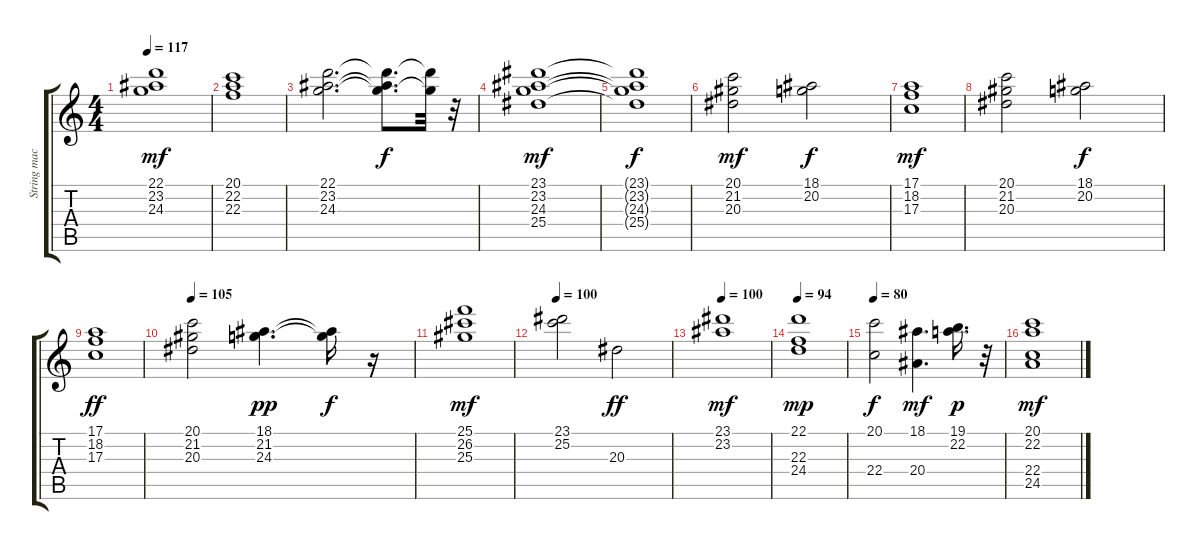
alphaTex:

\track ("String machine" "String mac") {instrument synthstrings1}
\staff {score tabs}
\tuning (E4 B3 G3 D3 A2 E2) {hide}
\ts (4 4)
\tempo 117
\clef g2
\ks c
(22.1 23.2 24.3).1{dy mf} |
(20.1 22.2 22.3).1 |
(22.1 23.2 24.3).2{d} (22.1{t} 23.2{t} 24.3{t}).8{d dy f} (22.1{t} 24.3{t}).32 r.32 |
(23.1 23.2 24.3 25.4).1{dy mf} |
(23.1{t} 23.2{t} 24.3{t} 25.4{t}).1{dy f} |
(20.1 21.2 20.3).2{dy mf} (18.1 20.2).2{dy f} |
(17.1 18.2 17.3).1{dy mf} |
(20.1 21.2 20.3).2 (18.1 20.2).2{dy f} |
(17.1 18.2 17.3).1{dy ff} |
\tempo 105
(20.1 21.2 20.3).2 (18.1 21.2 24.3).4{d dy pp} (18.1{t} 24.3{t}).16{dy f} r.16 |
(25.1 26.2 25.3).1{dy mf} |
\tempo 100
(23.1 25.2).2 20.3.2{dy ff} |
\tempo 100
(23.1 23.2).1{dy mf} |
\tempo 94
(22.1 22.3 24.4).1{dy mp} |
\tempo 80
(20.1 22.4).2{dy f} (18.1 20.4).4{d dy mf} (19.1 22.2).16{d dy p} r.32 |
(20.1 22.2 22.4 24.5).1{dy mf}
